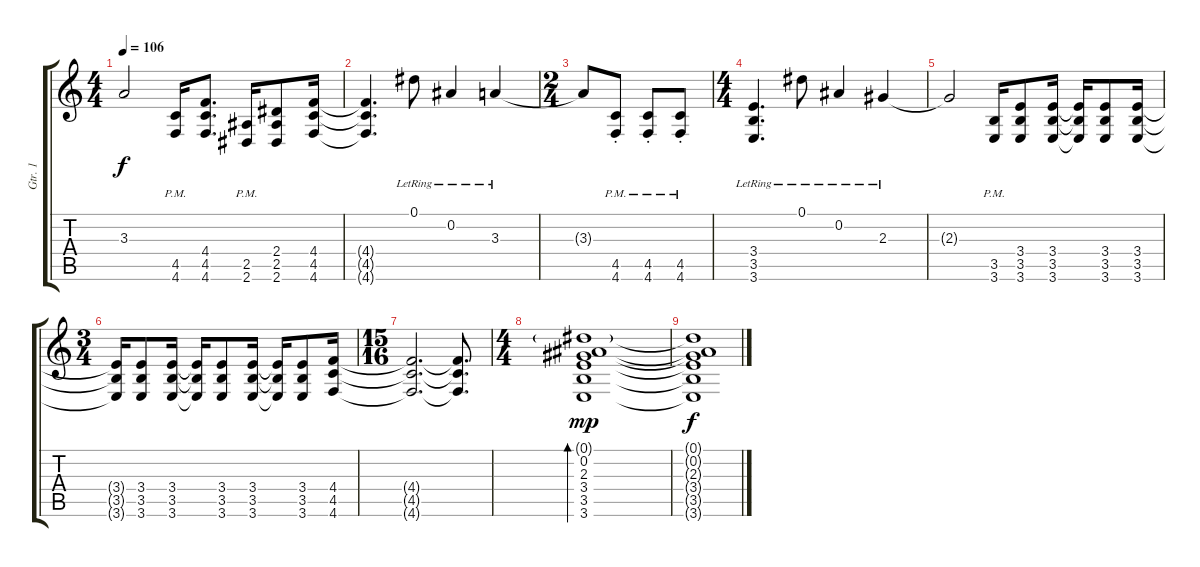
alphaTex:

\track ("Gtr. 1" "Gtr. 1") {instrument overdrivenguitar}
\staff {score tabs}
\tuning (Eb4 Bb3 Gb3 Db3 Ab2 Db2) {hide}
\ts (4 4)
\tempo 106
\clef g2
\ks c
3.3{t}.2{dy f} (4.5{pm} 4.6{pm}).16 (4.4 4.5 4.6).8{d} (2.5{pm} 2.6{pm}).16 (2.4 2.5 2.6).8 (4.4 4.5 4.6).16 |
(4.4{t} 4.5{t} 4.6{t}).4{d} 0.1{lr}.8 0.2{lr}.4 3.3{lr}.4 |
\ts (2 4)
3.3{t}.8 (4.5{pm st} 4.6{pm st}).8 (4.5{pm st} 4.6{pm st}).8 (4.5{pm st} 4.6{pm st}).8 |
\ts (4 4)
(3.4{lr} 3.5{lr} 3.6{lr}).4{d} 0.1{lr}.8 0.2{lr}.4 2.3{lr}.4 |
2.3{t}.2 (3.5{pm} 3.6{pm}).16 (3.4 3.5 3.6).8 (3.4 3.5 3.6).16 (3.4{t} 3.5{t} 3.6{t}).16 (3.4 3.5 3.6).8 (3.4 3.5 3.6).16 |
\ts (3 4)
(3.4{t} 3.5{t} 3.6{t}).16 (3.4 3.5 3.6).8 (3.4 3.5 3.6).16 (3.4{t} 3.5{t} 3.6{t}).16 (3.4 3.5 3.6).8 (3.4 3.5 3.6).16 (3.4{t} 3.5{t} 3.6{t}).16 (3.4 3.5 3.6).8 (4.4 4.5 4.6).16 |
\ts (15 16)
(4.4{t} 4.5{t} 4.6{t}).2{d} (4.4{t} 4.5{t} 4.6{t}).8{d} |
\ts (4 4)
(0.1{g} 0.2 2.3 3.4 3.5 3.6).1{bd 30 dy mp} |
(0.1{t} 0.2{t} 2.3{t} 3.4{t} 3.5{t} 3.6{t}).1{dy f}
